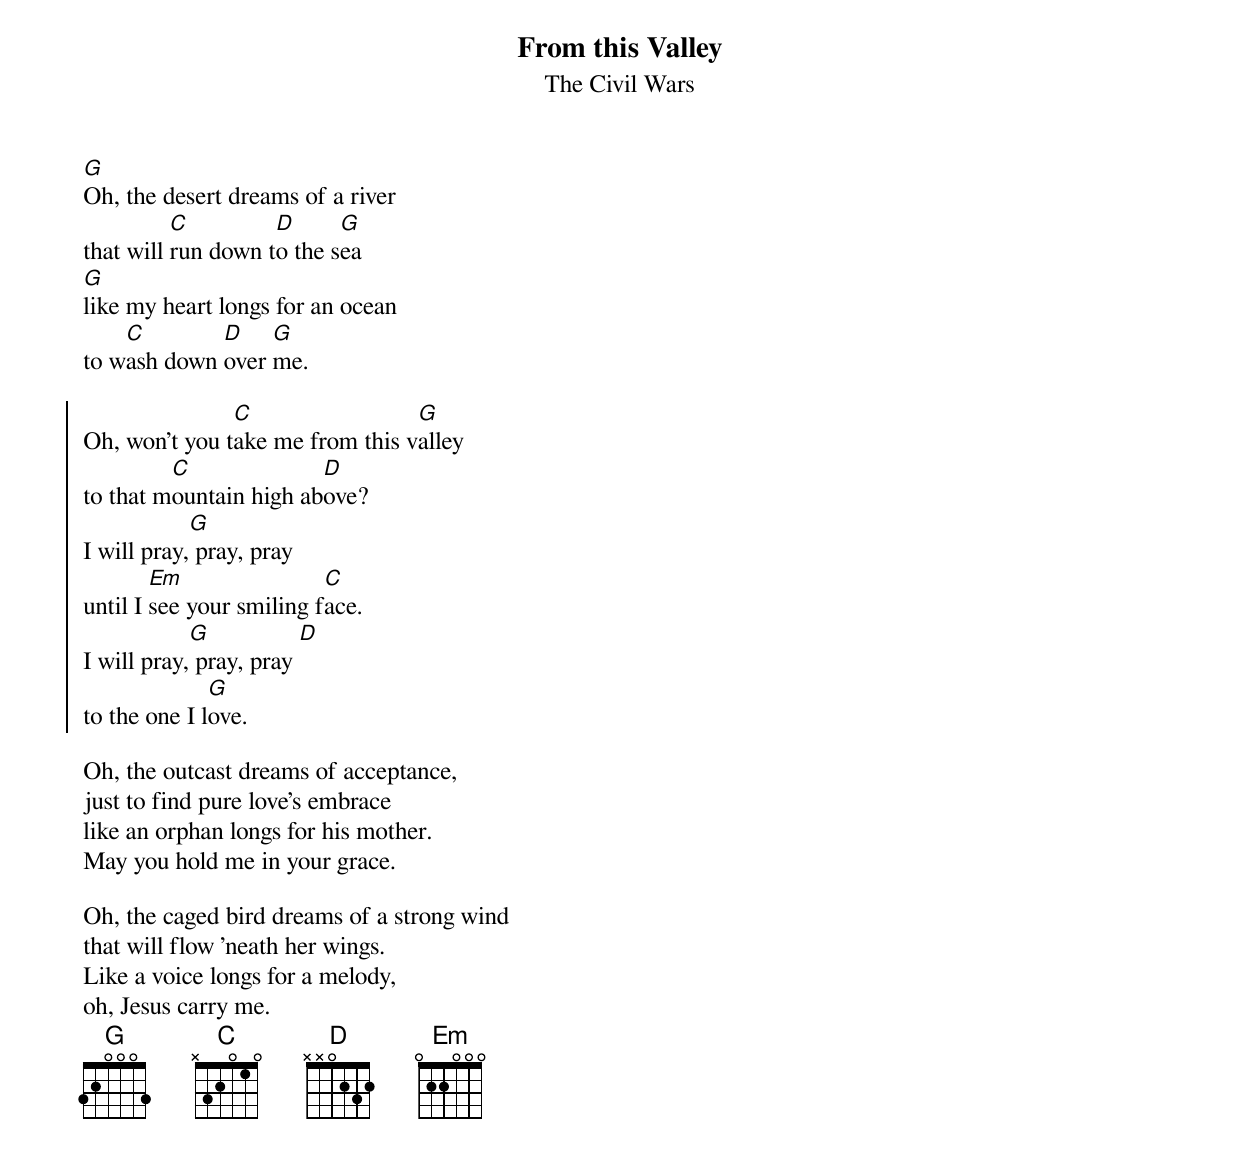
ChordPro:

{title:From this Valley}
{st:The Civil Wars}

[G]Oh, the desert dreams of a river
that will [C]run down t[D]o the s[G]ea
[G]like my heart longs for an ocean
to w[C]ash down [D]over [G]me.

{soc}
Oh, won't you t[C]ake me from this v[G]alley
to that m[C]ountain high ab[D]ove?
I will pray,[G] pray, pray
until I [Em]see your smiling f[C]ace.
I will pray,[G] pray, pray [D]
to the one I l[G]ove.
{eoc}

Oh, the outcast dreams of acceptance,
just to find pure love's embrace
like an orphan longs for his mother.
May you hold me in your grace.

Oh, the caged bird dreams of a strong wind
that will flow 'neath her wings.
Like a voice longs for a melody,
oh, Jesus carry me.
